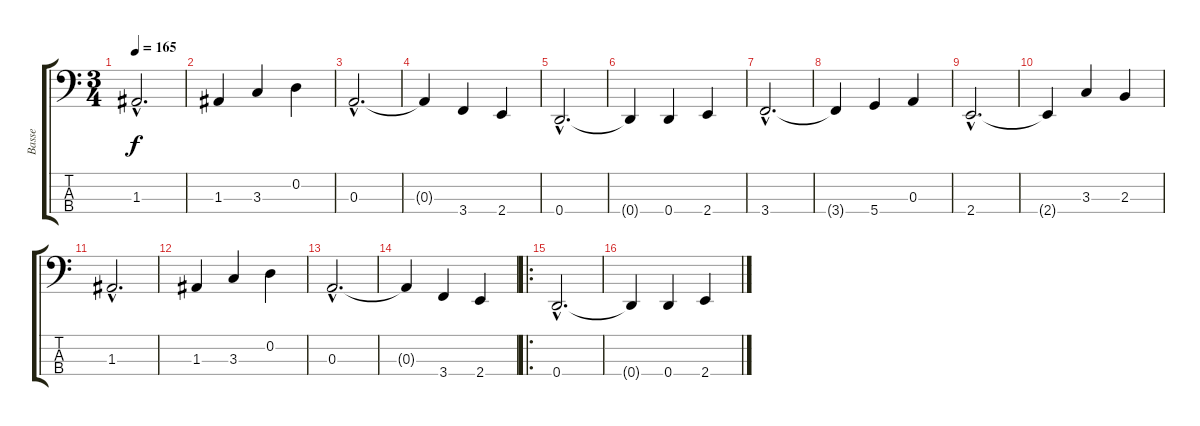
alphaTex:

\track ("Basse" "Basse") {instrument slapbass1}
\staff {score tabs}
\tuning (G2 D2 A1 D1) {hide}
\ts (3 4)
\tempo 165
\clef f4
\ks c
1.3{hac}.2{d dy f} |
1.3.4 3.3.4 0.2.4 |
0.3{hac}.2{d} |
0.3{t}.4 3.4.4 2.4.4 |
0.4{hac}.2{d} |
0.4{t}.4 0.4.4 2.4.4 |
3.4{hac}.2{d} |
3.4{t}.4 5.4.4 0.3.4 |
2.4{hac}.2{d} |
2.4{t}.4 3.3.4 2.3.4 |
1.3{hac}.2{d} |
1.3.4 3.3.4 0.2.4 |
0.3{hac}.2{d} |
0.3{t}.4 3.4.4 2.4.4 |
\ro
0.4{hac}.2{d} |
0.4{t}.4 0.4.4 2.4.4
